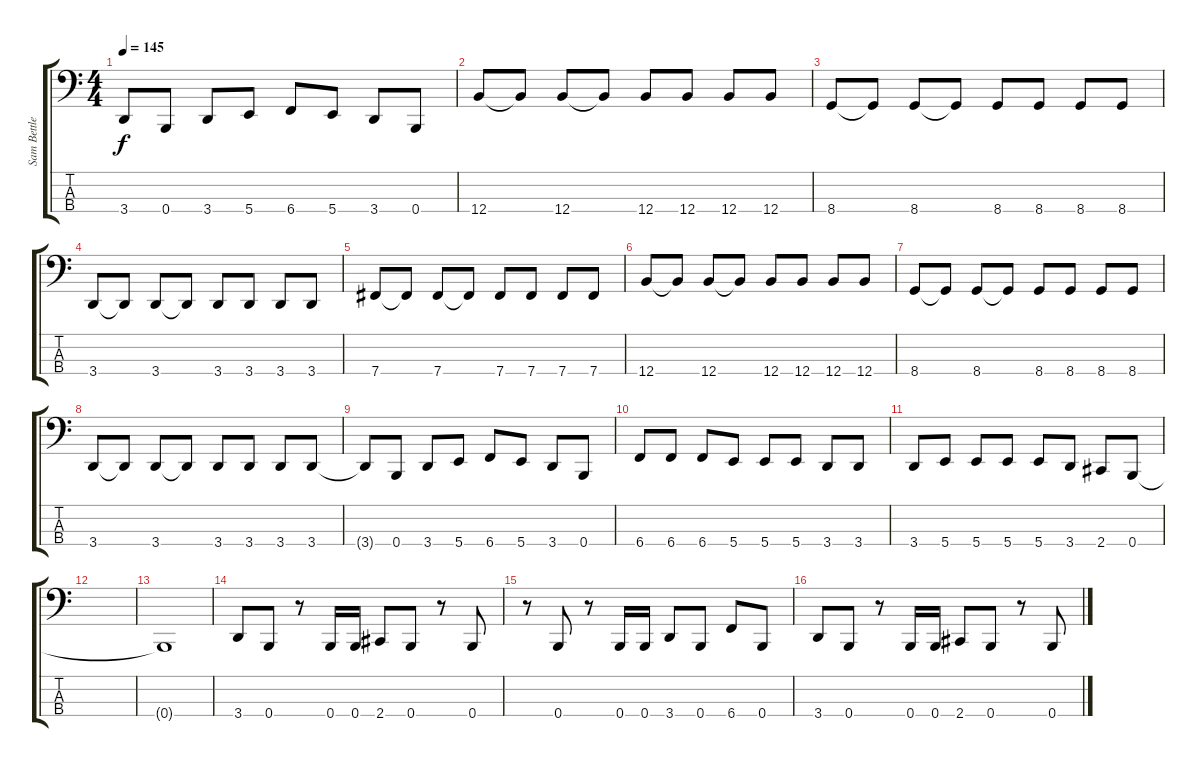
\track ("Sam Bettley" "Sam Bettle") {instrument electricbasspick}
\staff {score tabs}
\tuning (E2 B1 Gb1 B0) {hide}
\ts (4 4)
\tempo 145
\clef f4
\ks c
3.4{t}.8{dy f} 0.4.8 3.4.8 5.4.8 6.4.8 5.4.8 3.4.8 0.4.8 |
12.4.8 12.4{t}.8 12.4.8 12.4{t}.8 12.4.8 12.4.8 12.4.8 12.4.8 |
8.4.8 8.4{t}.8 8.4.8 8.4{t}.8 8.4.8 8.4.8 8.4.8 8.4.8 |
3.4.8 3.4{t}.8 3.4.8 3.4{t}.8 3.4.8 3.4.8 3.4.8 3.4.8 |
7.4.8 7.4{t}.8 7.4.8 7.4{t}.8 7.4.8 7.4.8 7.4.8 7.4.8 |
12.4.8 12.4{t}.8 12.4.8 12.4{t}.8 12.4.8 12.4.8 12.4.8 12.4.8 |
8.4.8 8.4{t}.8 8.4.8 8.4{t}.8 8.4.8 8.4.8 8.4.8 8.4.8 |
3.4.8 3.4{t}.8 3.4.8 3.4{t}.8 3.4.8 3.4.8 3.4.8 3.4.8 |
3.4{t}.8 0.4.8 3.4.8 5.4.8 6.4.8 5.4.8 3.4.8 0.4.8 |
6.4.8 6.4.8 6.4.8 5.4.8 5.4.8 5.4.8 3.4.8 3.4.8 |
3.4.8 5.4.8 5.4.8 5.4.8 5.4.8 3.4.8 2.4.8 0.4.8 |
|
0.4{t}.1 |
3.4.8 0.4.8 r.8 0.4.16 0.4.16 2.4.8 0.4.8 r.8 0.4.8 |
r.8 0.4.8 r.8 0.4.16 0.4.16 3.4.8 0.4.8 6.4.8 0.4.8 |
3.4.8 0.4.8 r.8 0.4.16 0.4.16 2.4.8 0.4.8 r.8 0.4.8
